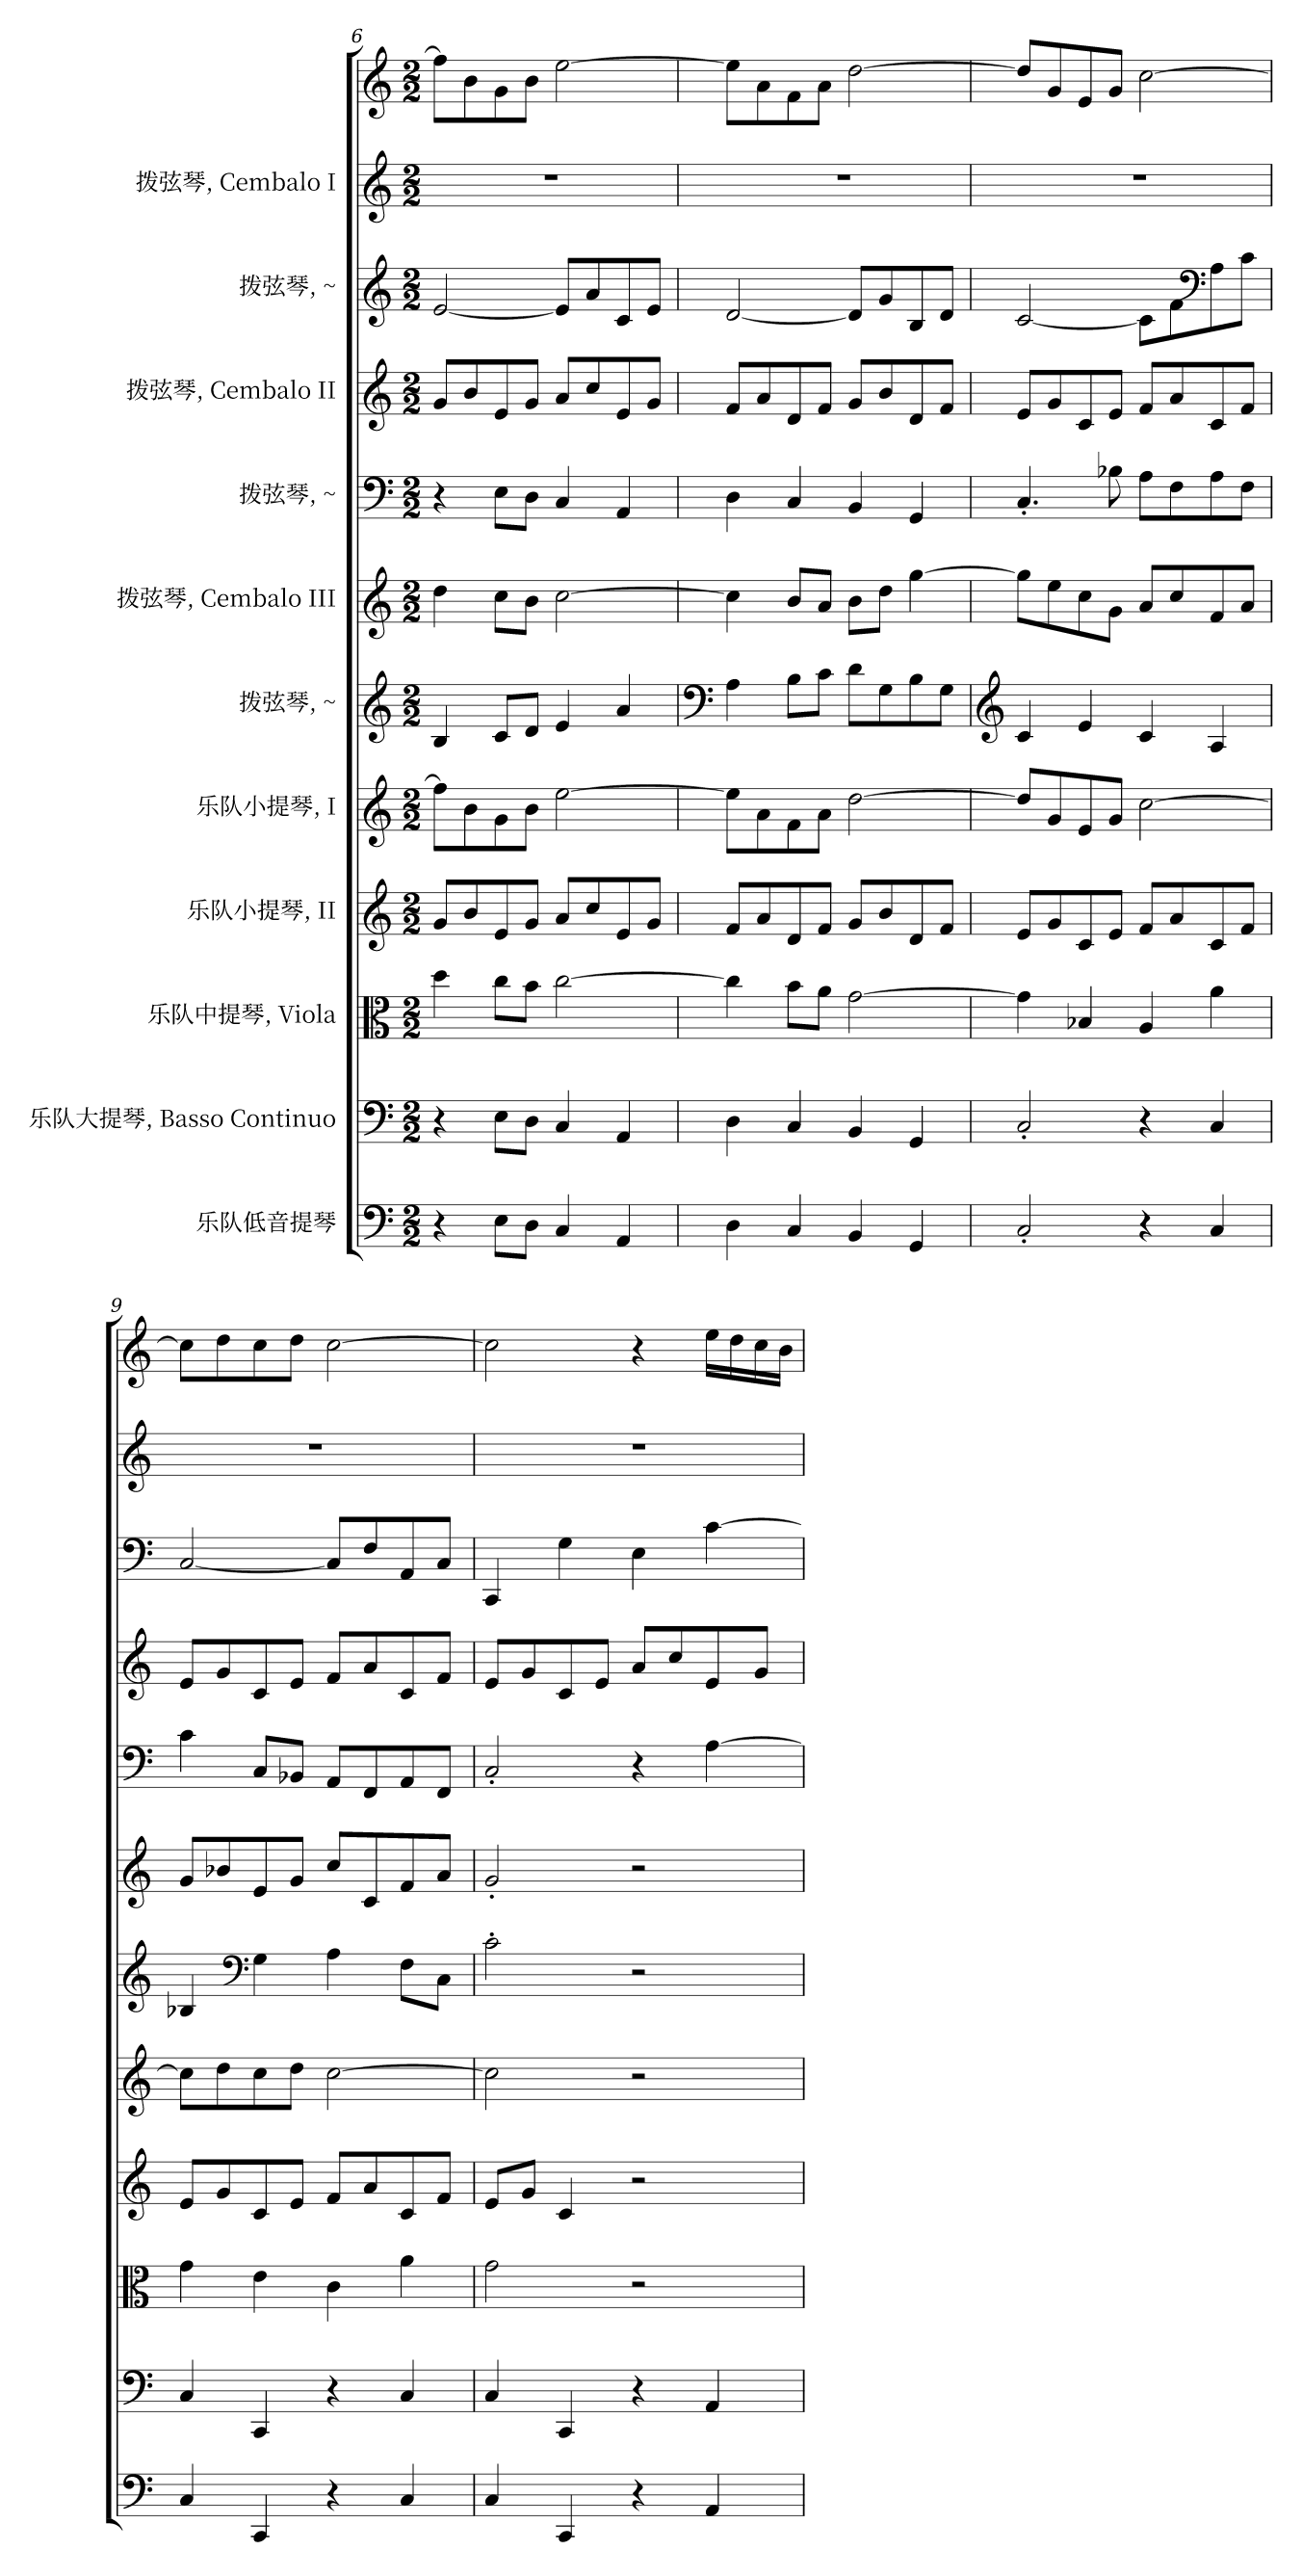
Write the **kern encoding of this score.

**kern	**kern	**kern	**kern	**kern	**kern	**kern	**kern	**kern	**kern	**kern	**kern
*part11	*part10	*part9	*part8	*part7	*part6	*part5	*part4	*part3	*part2	*part1	*part1
*staff12	*staff11	*staff10	*staff9	*staff8	*staff7	*staff6	*staff5	*staff4	*staff3	*staff2	*staff1
*I"乐队低音提琴	*I"乐队大提琴, Basso Continuo	*I"乐队中提琴, Viola	*I"乐队小提琴, II	*I"乐队小提琴, I	*I"拨弦琴, ~	*I"拨弦琴, Cembalo III	*I"拨弦琴, ~	*I"拨弦琴, Cembalo II	*I"拨弦琴, ~	*I"拨弦琴, Cembalo I	*
*clefF4	*clefF4	*clefC3	*clefG2	*clefG2	*clefG2	*clefG2	*clefF4	*clefG2	*clefG2	*clefG2	*clefG2
*ITrd7c12	*	*	*	*	*	*	*	*	*	*	*
*k[]	*k[]	*k[]	*k[]	*k[]	*k[]	*k[]	*k[]	*k[]	*k[]	*k[]	*k[]
*M2/2	*M2/2	*M2/2	*M2/2	*M2/2	*M2/2	*M2/2	*M2/2	*M2/2	*M2/2	*M2/2	*M2/2
=6	=6	=6	=6	=6	=6	=6	=6	=6	=6	=6	=6
4r	4r	4dd\	8g/L	8ff\L]	4B/	4dd\	4r	8g/L	[2e/	1r	8ff\L]
.	.	.	8b/	8b\	.	.	.	8b/	.	.	8b\
8EE\L	8E\L	8cc\L	8e/	8g\	8c/L	8cc\L	8E\L	8e/	.	.	8g\
8DD\J	8D\J	8b\J	8g/J	8b\J	8d/J	8b\J	8D\J	8g/J	.	.	8b\J
4CC/	4C/	[2cc\	8a/L	[2ee\	4e/	[2cc\	4C/	8a/L	8e/L]	.	[2ee\
.	.	.	8cc/	.	.	.	.	8cc/	8a/	.	.
4AAA/	4AA/	.	8e/	.	4a/	.	4AA/	8e/	8c/	.	.
.	.	.	8g/J	.	.	.	.	8g/J	8e/J	.	.
=7	=7	=7	=7	=7	=7	=7	=7	=7	=7	=7	=7
*	*	*	*	*	*clefF4	*	*	*	*	*	*
4DD\	4D\	4cc\]	8f/L	8ee\L]	4A\	4cc\]	4D\	8f/L	[2d/	1r	8ee\L]
.	.	.	8a/	8a\	.	.	.	8a/	.	.	8a\
4CC/	4C/	8b\L	8d/	8f\	8B\L	8b/L	4C/	8d/	.	.	8f\
.	.	8a\J	8f/J	8a\J	8c\J	8a/J	.	8f/J	.	.	8a\J
4BBB/	4BB/	[2g\	8g/L	[2dd\	8d\L	8b\L	4BB/	8g/L	8d/L]	.	[2dd\
.	.	.	8b/	.	8G\	8dd\J	.	8b/	8g/	.	.
4GGG/	4GG/	.	8d/	.	8B\	[4gg\	4GG/	8d/	8B/	.	.
.	.	.	8f/J	.	8G\J	.	.	8f/J	8d/J	.	.
!!LO:PB:g=z
=8	=8	=8	=8	=8	=8	=8	=8	=8	=8	=8	=8
*	*	*	*	*	*clefG2	*	*	*	*	*	*
2CC'/	2C'/	4g\]	8e/L	8dd/L]	4c/	8gg\L]	4.C'/	8e/L	[2c/	1r	8dd/L]
.	.	.	8g/	8g/	.	8ee\	.	8g/	.	.	8g/
.	.	4B-X/	8c/	8e/	4e/	8cc\	.	8c/	.	.	8e/
.	.	.	8e/J	8g/J	.	8g\J	8B-X\	8e/J	.	.	8g/J
4r	4r	4A/	8f/L	[2cc\	4c/	8a/L	8A\L	8f/L	8c\L]	.	[2cc\
.	.	.	8a/	.	.	8cc/	8F\	8a/	8f\	.	.
*	*	*	*	*	*	*	*	*	*clefF4	*	*
4CC/	4C/	4a\	8c/	.	4A/	8f/	8A\	8c/	8A\	.	.
.	.	.	8f/J	.	.	8a/J	8F\J	8f/J	8c\J	.	.
=9	=9	=9	=9	=9	=9	=9	=9	=9	=9	=9	=9
4CC/	4C/	4g\	8e/L	8cc\L]	4B-X/	8g/L	4c\	8e/L	[2C/	1r	8cc\L]
.	.	.	8g/	8dd\	.	8b-X/	.	8g/	.	.	8dd\
*	*	*	*	*	*clefF4	*	*	*	*	*	*
4CCC/	4CC/	4e\	8c/	8cc\	4G\	8e/	8C/L	8c/	.	.	8cc\
.	.	.	8e/J	8dd\J	.	8g/J	8BB-X/J	8e/J	.	.	8dd\J
4r	4r	4c\	8f/L	[2cc\	4A\	8cc/L	8AA/L	8f/L	8C/L]	.	[2cc\
.	.	.	8a/	.	.	8c/	8FF/	8a/	8F/	.	.
4CC/	4C/	4a\	8c/	.	8F\L	8f/	8AA/	8c/	8AA/	.	.
.	.	.	8f/J	.	8C\J	8a/J	8FF/J	8f/J	8C/J	.	.
=10	=10	=10	=10	=10	=10	=10	=10	=10	=10	=10	=10
4CC/	4C/	2g\	8e/L	2cc\]	2c'\	2g'/	2C'/	8e/L	4CC/	1r	2cc\]
.	.	.	8g/J	.	.	.	.	8g/	.	.	.
4CCC/	4CC/	.	4c/	.	.	.	.	8c/	4G\	.	.
.	.	.	.	.	.	.	.	8e/J	.	.	.
4r	4r	2r	2r	2r	2r	2r	4r	8a/L	4E\	.	4r
.	.	.	.	.	.	.	.	8cc/	.	.	.
4AAA/	4AA/	.	.	.	.	.	[4A\	8e/	[4c\	.	16ee\LL
.	.	.	.	.	.	.	.	.	.	.	16dd\
.	.	.	.	.	.	.	.	8g/J	.	.	16cc\
.	.	.	.	.	.	.	.	.	.	.	16b\JJ
=	=	=	=	=	=	=	=	=	=	=	=
*-	*-	*-	*-	*-	*-	*-	*-	*-	*-	*-	*-
